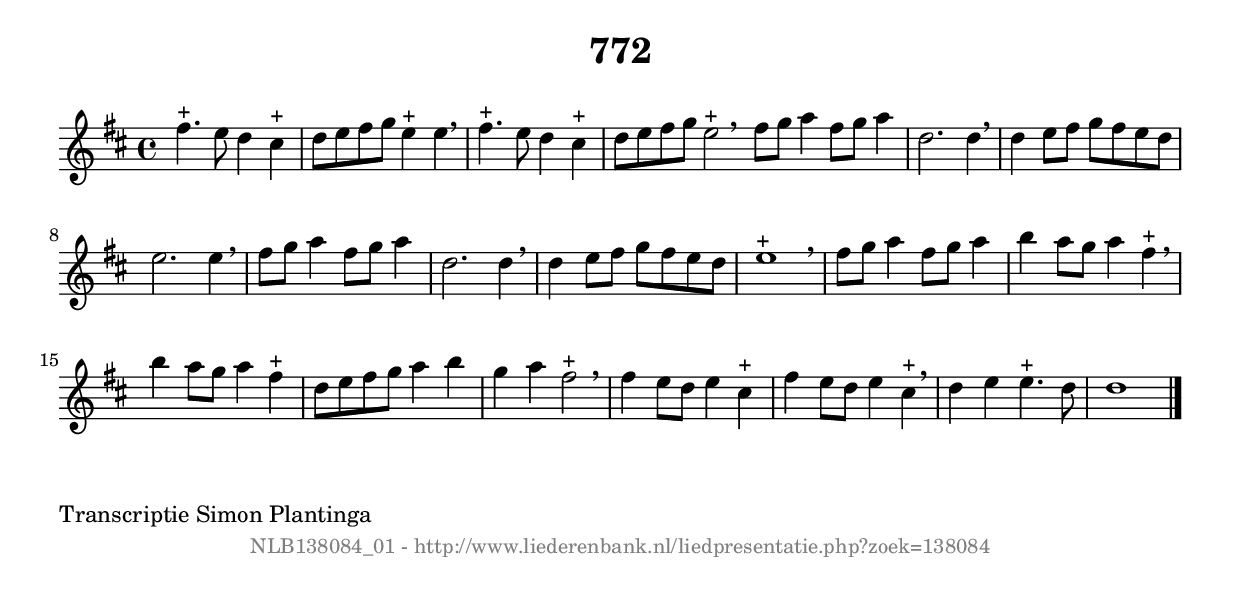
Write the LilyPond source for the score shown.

%
% produced by wce2krn 1.64 (7 June 2014)
%
\version"2.16"
#(append! paper-alist '(("long" . (cons (* 210 mm) (* 2000 mm)))))
#(set-default-paper-size "long")
sb = {\breathe}
mBreak = {\breathe }
bBreak = {\breathe }
x = {\once\override NoteHead #'style = #'cross }
gl=\glissando
itime={\override Staff.TimeSignature #'stencil = ##f }
ficta = {\once\set suggestAccidentals = ##t}
fine = {\once\override Score.RehearsalMark #'self-alignment-X = #1 \mark \markup {\italic{Fine}}}
dc = {\once\override Score.RehearsalMark #'self-alignment-X = #1 \mark \markup {\italic{D.C.}}}
dcf = {\once\override Score.RehearsalMark #'self-alignment-X = #1 \mark \markup {\italic{D.C. al Fine}}}
dcc = {\once\override Score.RehearsalMark #'self-alignment-X = #1 \mark \markup {\italic{D.C. al Coda}}}
ds = {\once\override Score.RehearsalMark #'self-alignment-X = #1 \mark \markup {\italic{D.S.}}}
dsf = {\once\override Score.RehearsalMark #'self-alignment-X = #1 \mark \markup {\italic{D.S. al Fine}}}
dsc = {\once\override Score.RehearsalMark #'self-alignment-X = #1 \mark \markup {\italic{D.S. al Coda}}}
pv = {\set Score.repeatCommands = #'((volta "1"))}
sv = {\set Score.repeatCommands = #'((volta "2"))}
tv = {\set Score.repeatCommands = #'((volta "3"))}
qv = {\set Score.repeatCommands = #'((volta "4"))}
xv = {\set Score.repeatCommands = #'((volta #f))}
\header{ tagline = ""
title = "772"
}
\score {{
\key d \major
\relative g'
{
\set melismaBusyProperties = #'()
\time 4/4
\tempo 4=120
\override Score.MetronomeMark #'transparent = ##t
\override Score.RehearsalMark #'break-visibility = #(vector #t #t #f)
fis'4.^"+" e8 d4 cis4^"+" | d8 e8 fis8 g8 e4^"+" e4 \sb | fis4.^"+" e8 d4 cis4^"+" | d8 e8 fis8 g8 e2^"+" \bar ":|:" \bBreak
fis8 g8 a4 fis8 g8 a4 | d,2. d4 \sb | d4 e8 fis8 g8 fis8 e8 d8 | e2. e4 | \mBreak \bar "|"
fis8 g8 a4 fis8 g8 a4 | d,2. d4 \sb | d4 e8 fis8 g8 fis8 e8 d8 | e1^"+" | \mBreak \bar "|"
fis8 g8 a4 fis8 g8 a4 | b4 a8 g8 a4 fis4^"+" \sb | b4 a8 g8 a4 fis4^"+" | d8 e8 fis8 g8 a4 b4 | g4 a4 fis2^"+" | \mBreak \bar "|"
fis4 e8 d8 e4 cis4^"+" | fis4 e8 d8 e4 cis4^"+" \sb | d4 e4 e4.^"+" d8 | d1 \bar "|."
 }}
 \midi { }
 \layout {
            indent = 0.0\cm
}
}
\markup { \wordwrap-string #" 
Transcriptie Simon Plantinga
"}
\markup { \vspace #0 } \markup { \with-color #grey \fill-line { \center-column { \smaller "NLB138084_01 - http://www.liederenbank.nl/liedpresentatie.php?zoek=138084" } } }
